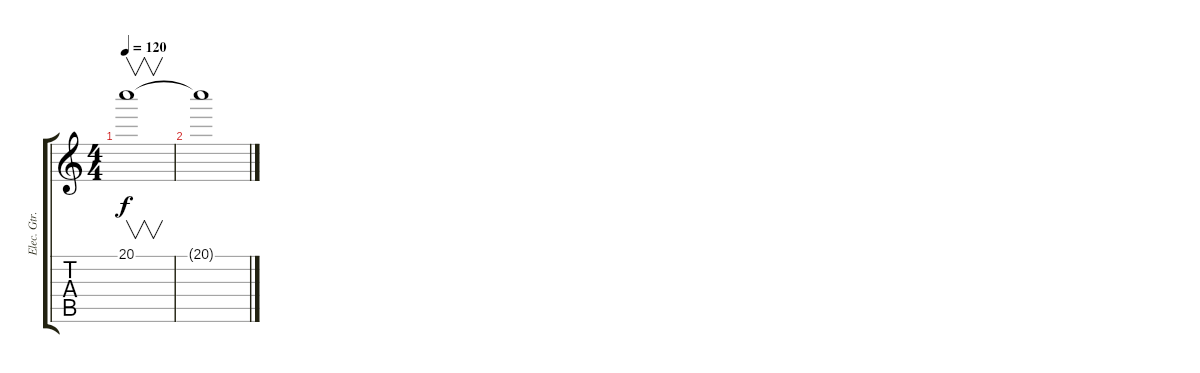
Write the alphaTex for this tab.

\track ("Elec. Gtr. 6" "Elec. Gtr.") {instrument distortionguitar}
\staff {score tabs}
\tuning (E4 B3 G3 D3 A2 D2) {hide}
\ts (4 4)
\tempo 120
\clef g2
\ks c
20.1.1{v dy f} |
20.1{t}.1
